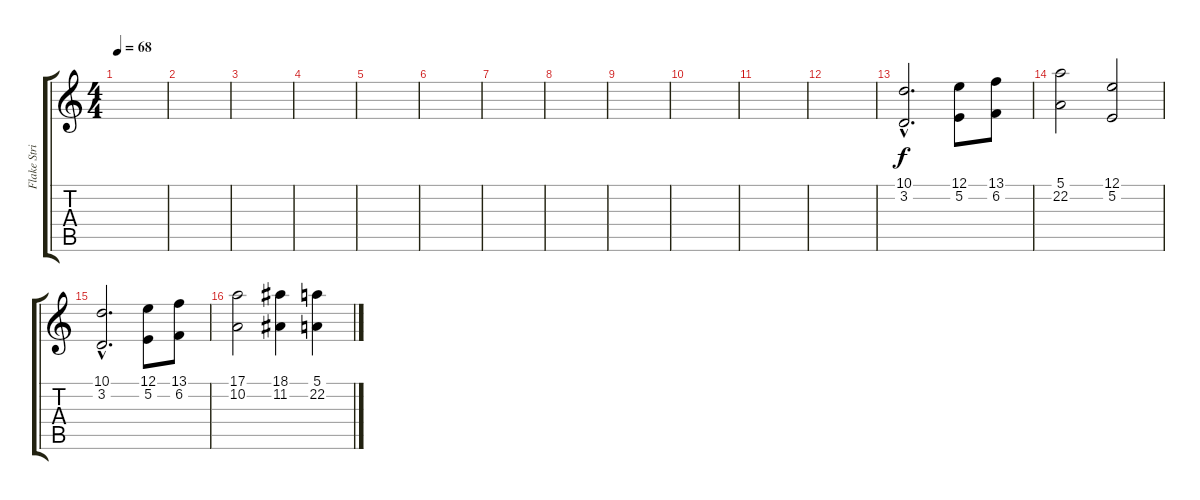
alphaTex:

\track ("Flake String 3" "Flake Stri") {instrument stringensemble2}
\staff {score tabs}
\tuning (E4 B3 G3 D3 A2 E2) {hide}
\ts (4 4)
\tempo 68
\clef g2
\ks c
|
|
|
|
|
|
|
|
|
|
|
|
(10.1{hac} 3.2{hac}).2{d} (12.1 5.2).8 (13.1 6.2).8 |
(5.1 22.2).2 (12.1 5.2).2 |
(10.1{hac} 3.2{hac}).2{d} (12.1 5.2).8 (13.1 6.2).8 |
(17.1 10.2).2 (18.1 11.2).4 (5.1 22.2).4
